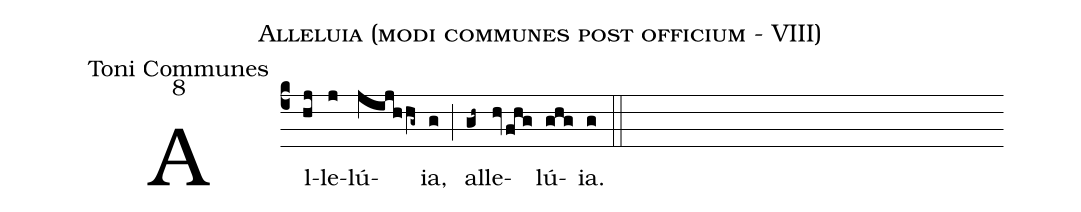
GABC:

name:Alleluia (modi communes post officium - VIII);
office-part:Toni Communes;
mode:8;
%%
(c4)Al(hj)le(j)lú(jijh/hg~)ia,(g) (;) al(gh~)le(hv/fhg)lú(ghg)ia.(g) (::)
